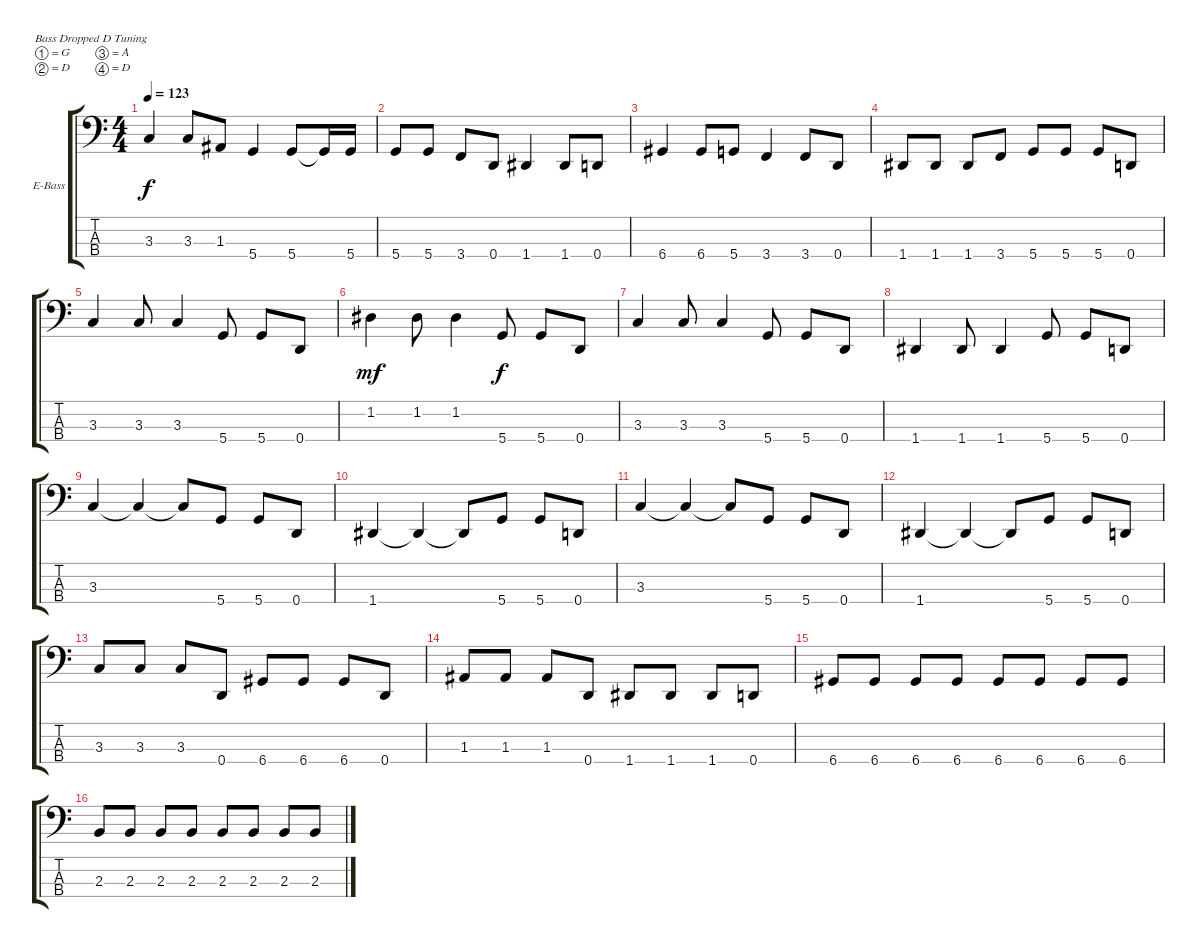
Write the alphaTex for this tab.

\bracketExtendMode groupsimilarinstruments
\firstSystemTrackNameOrientation horizontal
\otherSystemsTrackNameOrientation horizontal
\track ("Bass" "E-Bass") {instrument electricbassfinger}
\staff {score tabs}
\tuning (G2 D2 A1 D1)
\ts (4 4)
\tempo 123
\clef f4
\ks c
3.3.4{dy f} 3.3.8 1.3.8 5.4.4 5.4.8 5.4{t}.16 5.4.16 |
5.4.8 5.4.8 3.4.8 0.4.8 1.4.4 1.4.8 0.4.8 |
6.4.4 6.4.8 5.4.8 3.4.4 3.4.8 0.4.8 |
1.4.8 1.4.8 1.4.8 3.4.8 5.4.8 5.4.8 5.4.8 0.4.8 |
3.3.4 3.3.8 3.3.4 5.4.8 5.4.8 0.4.8 |
1.2.4{dy mf} 1.2.8 1.2.4 5.4.8{dy f} 5.4.8 0.4.8 |
3.3.4 3.3.8 3.3.4 5.4.8 5.4.8 0.4.8 |
1.4.4 1.4.8 1.4.4 5.4.8 5.4.8 0.4.8 |
3.3.4 3.3{t}.4 3.3{t}.8 5.4.8 5.4.8 0.4.8 |
1.4.4 1.4{t}.4 1.4{t}.8 5.4.8 5.4.8 0.4.8 |
3.3.4 3.3{t}.4 3.3{t}.8 5.4.8 5.4.8 0.4.8 |
1.4.4 1.4{t}.4 1.4{t}.8 5.4.8 5.4.8 0.4.8 |
3.3.8 3.3.8 3.3.8 0.4.8 6.4.8 6.4.8 6.4.8 0.4.8 |
1.3.8 1.3.8 1.3.8 0.4.8 1.4.8 1.4.8 1.4.8 0.4.8 |
6.4.8 6.4.8 6.4.8 6.4.8 6.4.8 6.4.8 6.4.8 6.4.8 |
2.3.8 2.3.8 2.3.8 2.3.8 2.3.8 2.3.8 2.3.8 2.3.8
